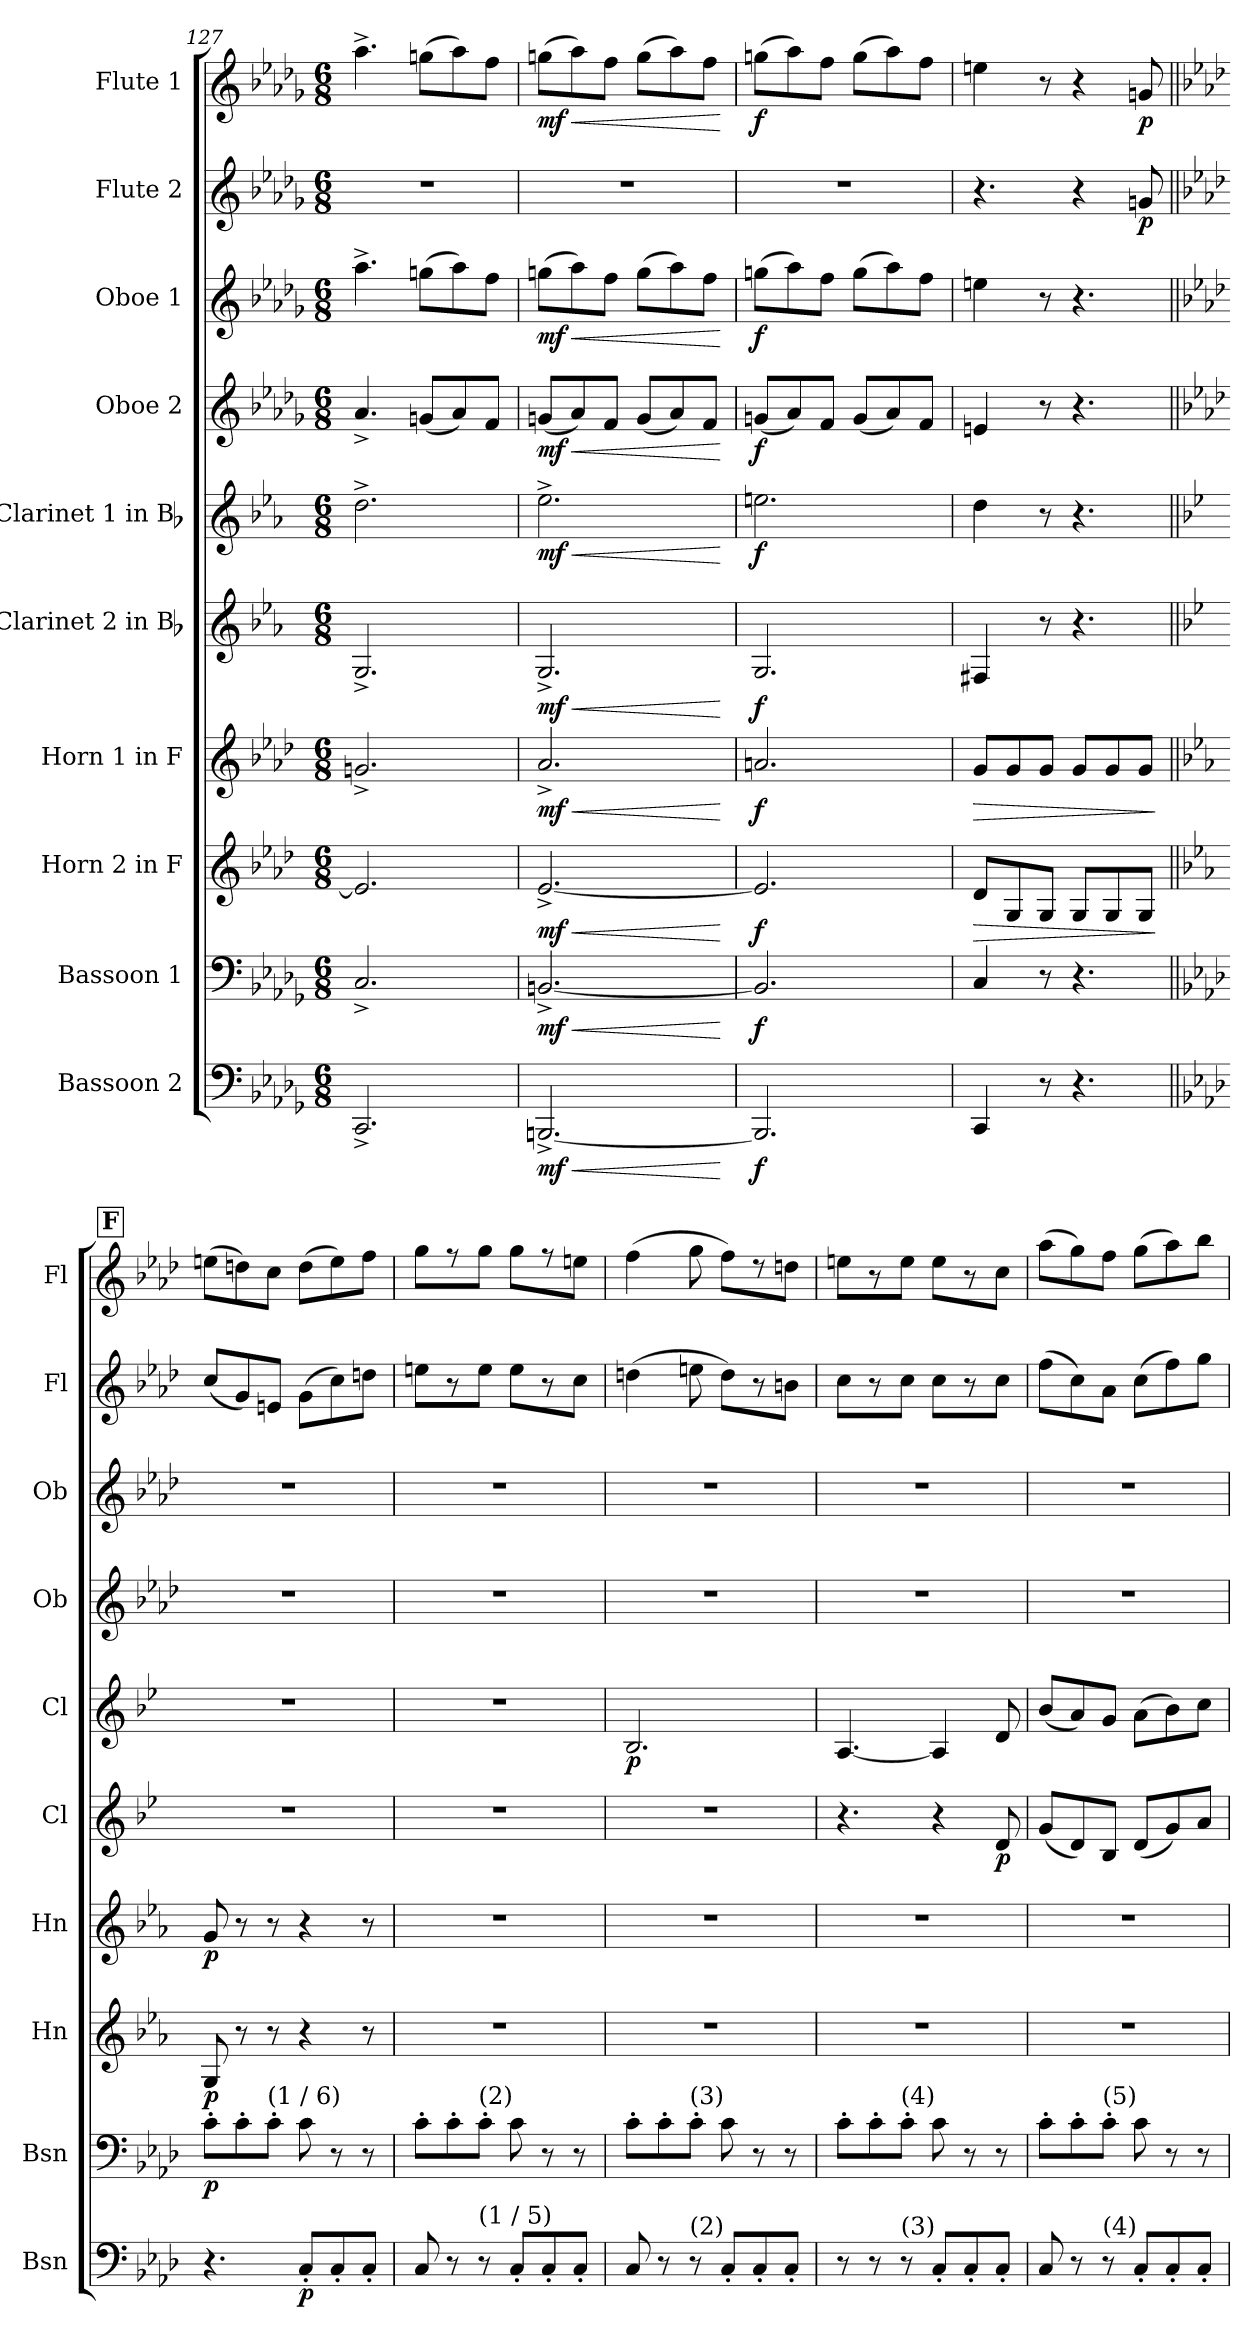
**kern	**dynam	**kern	**dynam	**kern	**dynam	**kern	**dynam	**kern	**dynam	**kern	**dynam	**kern	**dynam	**kern	**dynam	**kern	**dynam	**kern	**dynam
*part10	*part10	*part9	*part9	*part8	*part8	*part7	*part7	*part6	*part6	*part5	*part5	*part4	*part4	*part3	*part3	*part2	*part2	*part1	*part1
*staff10	*staff10	*staff9	*staff9	*staff8	*staff8	*staff7	*staff7	*staff6	*staff6	*staff5	*staff5	*staff4	*staff4	*staff3	*staff3	*staff2	*staff2	*staff1	*staff1
*I"Bassoon 2	*	*I"Bassoon 1	*	*I"Horn 2 in F	*	*I"Horn 1 in F	*	*I"Clarinet 2 in Bb	*	*I"Clarinet 1 in Bb	*	*I"Oboe 2	*	*I"Oboe 1	*	*I"Flute 2	*	*I"Flute 1	*
*I'Bsn	*	*I'Bsn	*	*I'Hn	*	*I'Hn	*	*I'Cl	*	*I'Cl	*	*I'Ob	*	*I'Ob	*	*I'Fl	*	*I'Fl	*
*clefF4	*	*clefF4	*	*clefG2	*	*clefG2	*	*clefG2	*	*clefG2	*	*clefG2	*	*clefG2	*	*clefG2	*	*clefG2	*
*	*	*	*	*ITrd4c7	*	*ITrd4c7	*	*ITrd1c2	*	*ITrd1c2	*	*	*	*	*	*	*	*	*
*k[b-e-a-d-g-]	*	*k[b-e-a-d-g-]	*	*k[b-e-a-d-g-]	*	*k[b-e-a-d-g-]	*	*k[b-e-a-d-g-]	*	*k[b-e-a-d-g-]	*	*k[b-e-a-d-g-]	*	*k[b-e-a-d-g-]	*	*k[b-e-a-d-g-]	*	*k[b-e-a-d-g-]	*
*M6/8	*	*M6/8	*	*M6/8	*	*M6/8	*	*M6/8	*	*M6/8	*	*M6/8	*	*M6/8	*	*M6/8	*	*M6/8	*
=127	=127	=127	=127	=127	=127	=127	=127	=127	=127	=127	=127	=127	=127	=127	=127	=127	=127	=127	=127
2.CC^/	.	2.C^/	.	2.A-/]	.	2.cn^/	.	2.F^/	.	2.cc^\	.	4.a-^/	.	4.aa-^\	.	2.r	.	4.aa-^\	.
.	.	.	.	.	.	.	.	.	.	.	.	(8gn/L	.	(8ggn\L	.	.	.	(8ggn\L	.
.	.	.	.	.	.	.	.	.	.	.	.	8a-/)	.	8aa-\)	.	.	.	8aa-\)	.
.	.	.	.	.	.	.	.	.	.	.	.	8f/J	.	8ff\J	.	.	.	8ff\J	.
=128	=128	=128	=128	=128	=128	=128	=128	=128	=128	=128	=128	=128	=128	=128	=128	=128	=128	=128	=128
!	!LO:HP:b	!	!LO:HP:b	!	!LO:HP:b	!	!LO:HP:b	!	!LO:HP:b	!	!LO:HP:b	!	!	!	!	!	!	!	!
!	!LO:DY:n=1:b	!	!LO:DY:n=1:b	!	!LO:DY:n=1:b	!	!LO:DY:n=1:b	!	!LO:DY:n=1:b	!	!LO:DY:n=1:b	!	!LO:DY:b	!	!LO:DY:b	!	!	!	!LO:DY:b
[2.BBBn^/	< mf	[2.BBn^/	< mf	[2.A-^/	< mf	2.d-^/	< mf	2.F^/	< mf	2.dd-^\	< mf	(8gn/L	mf	(8ggn\L	mf	2.r	.	(8ggn\L	mf
!	!	!	!	!	!	!	!	!	!	!	!	!	!LO:HP:b	!	!LO:HP:b	!	!	!	!LO:HP:b
.	.	.	.	.	.	.	.	.	.	.	.	8a-/)	<	8aa-\)	<	.	.	8aa-\)	<
.	.	.	.	.	.	.	.	.	.	.	.	8f/J	.	8ff\J	.	.	.	8ff\J	.
.	.	.	.	.	.	.	.	.	.	.	.	(8g/L	.	(8gg\L	.	.	.	(8gg\L	.
.	.	.	.	.	.	.	.	.	.	.	.	8a-/)	.	8aa-\)	.	.	.	8aa-\)	.
.	.	.	.	.	.	.	.	.	.	.	.	8f/J	.	8ff\J	.	.	.	8ff\J	.
.	[	.	[	.	[	.	[	.	[	.	[	.	[	.	[	.	.	.	[
=129	=129	=129	=129	=129	=129	=129	=129	=129	=129	=129	=129	=129	=129	=129	=129	=129	=129	=129	=129
!	!LO:DY:b	!	!LO:DY:b	!	!LO:DY:b	!	!LO:DY:b	!	!LO:DY:b	!	!LO:DY:b	!	!LO:DY:b	!	!LO:DY:b	!	!	!	!LO:DY:b
2.BBB/]	f	2.BB/]	f	2.A-/]	f	2.dn/	f	2.F/	f	2.ddn\	f	(8gn/L	f	(8ggn\L	f	2.r	.	(8ggn\L	f
.	.	.	.	.	.	.	.	.	.	.	.	8a-/)	.	8aa-\)	.	.	.	8aa-\)	.
.	.	.	.	.	.	.	.	.	.	.	.	8f/J	.	8ff\J	.	.	.	8ff\J	.
.	.	.	.	.	.	.	.	.	.	.	.	(8g/L	.	(8gg\L	.	.	.	(8gg\L	.
.	.	.	.	.	.	.	.	.	.	.	.	8a-/)	.	8aa-\)	.	.	.	8aa-\)	.
.	.	.	.	.	.	.	.	.	.	.	.	8f/J	.	8ff\J	.	.	.	8ff\J	.
!!LO:PB:g=z
=130	=130	=130	=130	=130	=130	=130	=130	=130	=130	=130	=130	=130	=130	=130	=130	=130	=130	=130	=130
!	!	!	!	!	!LO:HP:b	!	!LO:HP:b	!	!	!	!	!	!	!	!	!	!	!	!
4CC/	.	4C/	.	8G-/L	>	8c/L	>	4En/	.	4cc\	.	4en/	.	4een\	.	4.r	.	4een\	.
.	.	.	.	8C/	.	8c/	.	.	.	.	.	.	.	.	.	.	.	.	.
8r	.	8r	.	8C/J	.	8c/J	.	8r	.	8r	.	8r	.	8r	.	.	.	8r	.
4.r	.	4.r	.	8C/L	.	8c/L	.	4.r	.	4.r	.	4.r	.	4.r	.	4r	.	4r	.
.	.	.	.	8C/	.	8c/	.	.	.	.	.	.	.	.	.	.	.	.	.
!	!	!	!	!	!	!	!	!	!	!	!	!	!	!	!	!	!LO:DY:b	!	!LO:DY:b
.	.	.	.	8C/J	.	8c/J	.	.	.	.	.	.	.	.	.	8gn/	p	8gn/	p
.	.	.	.	.	]	.	]	.	.	.	.	.	.	.	.	.	.	.	.
!!LO:REH:place=s1:a:B:cj:fs=14:t=F
=131||	=131||	=131||	=131||	=131||	=131||	=131||	=131||	=131||	=131||	=131||	=131||	=131||	=131||	=131||	=131||	=131||	=131||	=131||	=131||
*k[b-e-a-d-]	*	*k[b-e-a-d-]	*	*k[b-e-a-d-]	*	*k[b-e-a-d-]	*	*k[b-e-a-d-]	*	*k[b-e-a-d-]	*	*k[b-e-a-d-]	*	*k[b-e-a-d-]	*	*k[b-e-a-d-]	*	*k[b-e-a-d-]	*
!	!	!	!LO:DY:b	!	!LO:DY:b	!	!LO:DY:b	!	!	!	!	!	!	!	!	!	!	!	!
4.r	.	8c'\L	p	8C/	p	8c/	p	2.r	.	2.r	.	2.r	.	2.r	.	(8cc/L	.	(8een\L	.
.	.	8c'\	.	8r	.	8r	.	.	.	.	.	.	.	.	.	8g/)	.	8ddn\)	.
!	!	!LO:TX:a:t=(1 / 6)	!	!	!	!	!	!	!	!	!	!	!	!	!	!	!	!	!
.	.	8c'\J	.	8r	.	8r	.	.	.	.	.	.	.	.	.	8en/J	.	8cc\J	.
!	!LO:DY:b	!	!	!	!	!	!	!	!	!	!	!	!	!	!	!	!	!	!
8C'/L	p	8c\	.	4r	.	4r	.	.	.	.	.	.	.	.	.	(8g\L	.	(8dd\L	.
8C'/	.	8r	.	.	.	.	.	.	.	.	.	.	.	.	.	8cc\)	.	8ee\)	.
8C'/J	.	8r	.	8r	.	8r	.	.	.	.	.	.	.	.	.	8ddn\J	.	8ff\J	.
=132	=132	=132	=132	=132	=132	=132	=132	=132	=132	=132	=132	=132	=132	=132	=132	=132	=132	=132	=132
8C/	.	8c'\L	.	2.r	.	2.r	.	2.r	.	2.r	.	2.r	.	2.r	.	8een\L	.	8gg\L	.
8r	.	8c'\	.	.	.	.	.	.	.	.	.	.	.	.	.	8r	.	8r	.
!	!	!LO:TX:a:t=(2)	!	!	!	!	!	!	!	!	!	!	!	!	!	!	!	!	!
!LO:TX:a:t=(1 / 5)	!	!	!	!	!	!	!	!	!	!	!	!	!	!	!	!	!	!	!
8r	.	8c'\J	.	.	.	.	.	.	.	.	.	.	.	.	.	8ee\J	.	8gg\J	.
8C'/L	.	8c\	.	.	.	.	.	.	.	.	.	.	.	.	.	8ee\L	.	8gg\L	.
8C'/	.	8r	.	.	.	.	.	.	.	.	.	.	.	.	.	8r	.	8r	.
8C'/J	.	8r	.	.	.	.	.	.	.	.	.	.	.	.	.	8cc\J	.	8een\J	.
=133	=133	=133	=133	=133	=133	=133	=133	=133	=133	=133	=133	=133	=133	=133	=133	=133	=133	=133	=133
!	!	!	!	!	!	!	!	!	!	!	!LO:DY:b	!	!	!	!	!	!	!	!
8C/	.	8c'\L	.	2.r	.	2.r	.	2.r	.	2.A-/	p	2.r	.	2.r	.	(4ddn\	.	(4ff\	.
8r	.	8c'\	.	.	.	.	.	.	.	.	.	.	.	.	.	.	.	.	.
!	!	!LO:TX:a:t=(3)	!	!	!	!	!	!	!	!	!	!	!	!	!	!	!	!	!
!LO:TX:a:t=(2)	!	!	!	!	!	!	!	!	!	!	!	!	!	!	!	!	!	!	!
8r	.	8c'\J	.	.	.	.	.	.	.	.	.	.	.	.	.	8een\	.	8gg\	.
8C'/L	.	8c\	.	.	.	.	.	.	.	.	.	.	.	.	.	8dd\L)	.	8ff\L)	.
8C'/	.	8r	.	.	.	.	.	.	.	.	.	.	.	.	.	8r	.	8r	.
8C'/J	.	8r	.	.	.	.	.	.	.	.	.	.	.	.	.	8bn\J	.	8ddn\J	.
=134	=134	=134	=134	=134	=134	=134	=134	=134	=134	=134	=134	=134	=134	=134	=134	=134	=134	=134	=134
8r	.	8c'\L	.	2.r	.	2.r	.	4.r	.	[4.G/	.	2.r	.	2.r	.	8cc\L	.	8een\L	.
8r	.	8c'\	.	.	.	.	.	.	.	.	.	.	.	.	.	8r	.	8r	.
!	!	!LO:TX:a:t=(4)	!	!	!	!	!	!	!	!	!	!	!	!	!	!	!	!	!
!LO:TX:a:t=(3)	!	!	!	!	!	!	!	!	!	!	!	!	!	!	!	!	!	!	!
8r	.	8c'\J	.	.	.	.	.	.	.	.	.	.	.	.	.	8cc\J	.	8ee\J	.
8C'/L	.	8c\	.	.	.	.	.	4r	.	4G/]	.	.	.	.	.	8cc\L	.	8ee\L	.
8C'/	.	8r	.	.	.	.	.	.	.	.	.	.	.	.	.	8r	.	8r	.
!	!	!	!	!	!	!	!	!	!LO:DY:b	!	!	!	!	!	!	!	!	!	!
8C'/J	.	8r	.	.	.	.	.	8c/	p	8c/	.	.	.	.	.	8cc\J	.	8cc\J	.
=135	=135	=135	=135	=135	=135	=135	=135	=135	=135	=135	=135	=135	=135	=135	=135	=135	=135	=135	=135
8C/	.	8c'\L	.	2.r	.	2.r	.	(8f/L	.	(8a-/L	.	2.r	.	2.r	.	(8ff\L	.	(8aa-\L	.
8r	.	8c'\	.	.	.	.	.	8c/)	.	8g/)	.	.	.	.	.	8cc\)	.	8gg\)	.
!	!	!LO:TX:a:t=(5)	!	!	!	!	!	!	!	!	!	!	!	!	!	!	!	!	!
!LO:TX:a:t=(4)	!	!	!	!	!	!	!	!	!	!	!	!	!	!	!	!	!	!	!
8r	.	8c'\J	.	.	.	.	.	8A-/J	.	8f/J	.	.	.	.	.	8a-\J	.	8ff\J	.
8C'/L	.	8c\	.	.	.	.	.	(8c/L	.	(8g\L	.	.	.	.	.	(8cc\L	.	(8gg\L	.
8C'/	.	8r	.	.	.	.	.	8f/)	.	8a-\)	.	.	.	.	.	8ff\)	.	8aa-\)	.
8C'/J	.	8r	.	.	.	.	.	8g/J	.	8b-\J	.	.	.	.	.	8gg\J	.	8bb-\J	.
=	=	=	=	=	=	=	=	=	=	=	=	=	=	=	=	=	=	=	=
*-	*-	*-	*-	*-	*-	*-	*-	*-	*-	*-	*-	*-	*-	*-	*-	*-	*-	*-	*-
